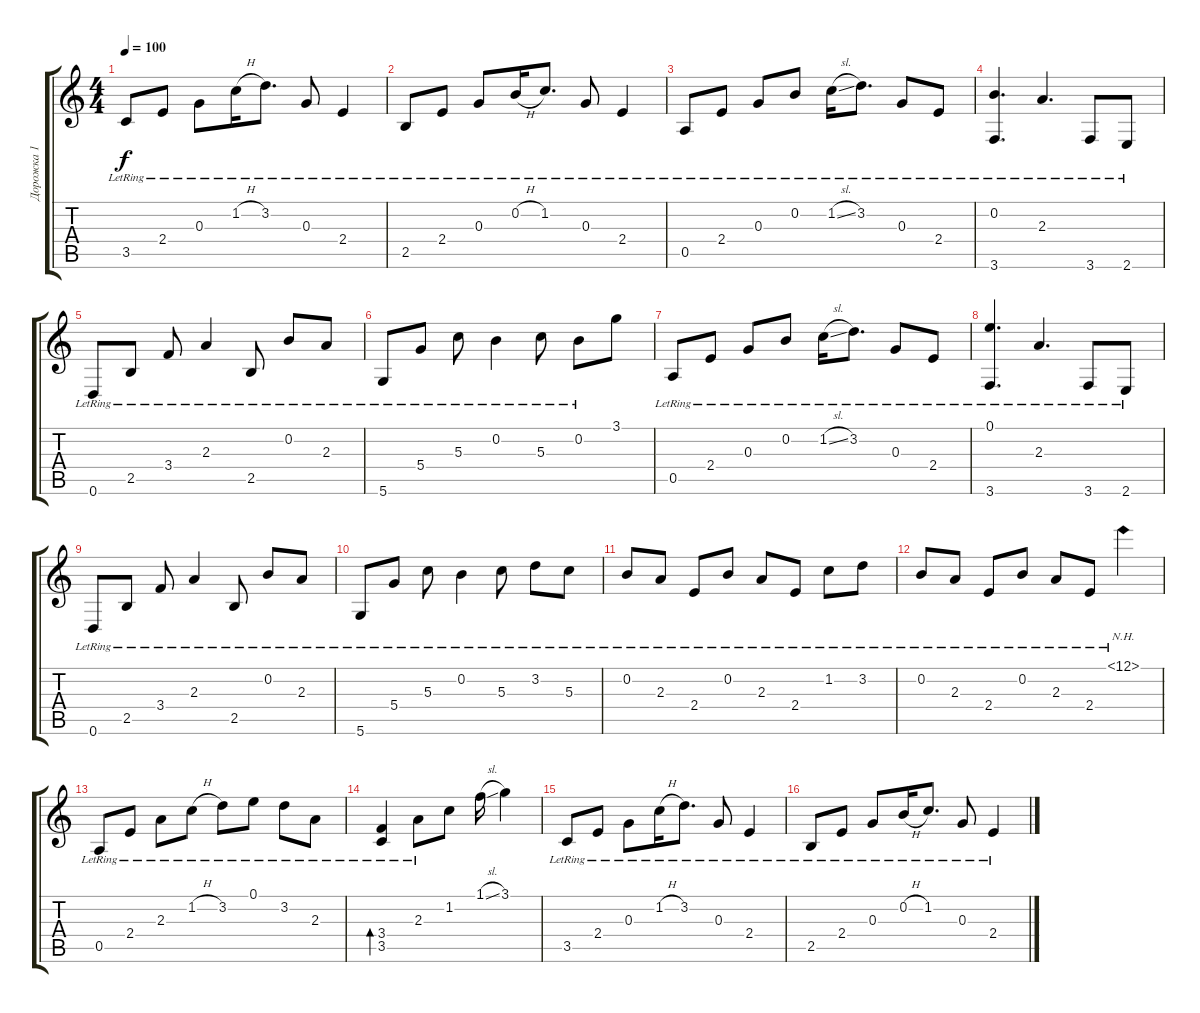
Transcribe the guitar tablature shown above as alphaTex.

\track ("Дорожка 1" "Дорожка 1") {solo instrument acousticguitarnylon}
\staff {score tabs}
\tuning (E4 B3 G3 D3 A2 D2) {hide}
\ts (4 4)
\tempo 100
\clef g2
\ks c
3.5{lr}.8{dy f} 2.4{lr}.8 0.3{lr}.8 1.2{h lr}.16 3.2{lr}.8{d} 0.3{lr}.8 2.4{lr}.4 |
2.5{lr}.8 2.4{lr}.8 0.3{lr}.8 0.2{h lr}.16 1.2{lr}.8{d} 0.3{lr}.8 2.4{lr}.4 |
0.5{lr}.8 2.4{lr}.8 0.3{lr}.8 0.2{lr}.8 1.2{sl lr}.16 3.2{lr}.8{d} 0.3{lr}.8 2.4{lr}.8 |
(0.2{lr} 3.6{lr}).4{d} 2.3{lr}.4{d} 3.6{lr}.8 2.6{lr}.8 |
0.6{lr}.8 2.5{lr}.8 3.4{lr}.8 2.3{lr}.4 2.5{lr}.8 0.2{lr}.8 2.3{lr}.8 |
5.6{lr}.8 5.4{lr}.8 5.3{lr}.8 0.2{lr}.4 5.3{lr}.8 0.2{lr}.8 3.1.8 |
0.5{lr}.8 2.4{lr}.8 0.3{lr}.8 0.2{lr}.8 1.2{sl lr}.16 3.2{lr}.8{d} 0.3{lr}.8 2.4{lr}.8 |
(0.1 3.6{lr}).4{d} 2.3{lr}.4{d} 3.6{lr}.8 2.6{lr}.8 |
0.6{lr}.8 2.5{lr}.8 3.4{lr}.8 2.3{lr}.4 2.5{lr}.8 0.2{lr}.8 2.3{lr}.8 |
5.6{lr}.8 5.4{lr}.8 5.3{lr}.8 0.2{lr}.4 5.3{lr}.8 3.2{lr}.8 5.3{lr}.8 |
0.2{lr}.8 2.3{lr}.8 2.4{lr}.8 0.2{lr}.8 2.3{lr}.8 2.4{lr}.8 1.2{lr}.8 3.2{lr}.8 |
0.2{lr}.8 2.3{lr}.8 2.4{lr}.8 0.2{lr}.8 2.3{lr}.8 2.4{lr}.8 12.1{nh lr}.4 |
0.5{lr}.8 2.4{lr}.8 2.3{lr}.8 1.2{h lr}.8 3.2{lr}.8 0.1{lr}.8 3.2{lr}.8 2.3{lr}.8 |
(3.4{lr} 3.5{lr}).4{bd 240} 2.3{lr}.8 1.2.8 1.1{sl}.16 3.1.4 |
3.5{lr}.8 2.4{lr}.8 0.3{lr}.8 1.2{h lr}.16 3.2{lr}.8{d} 0.3{lr}.8 2.4{lr}.4 |
2.5{lr}.8 2.4{lr}.8 0.3{lr}.8 0.2{h lr}.16 1.2{lr}.8{d} 0.3{lr}.8 2.4{lr}.4
